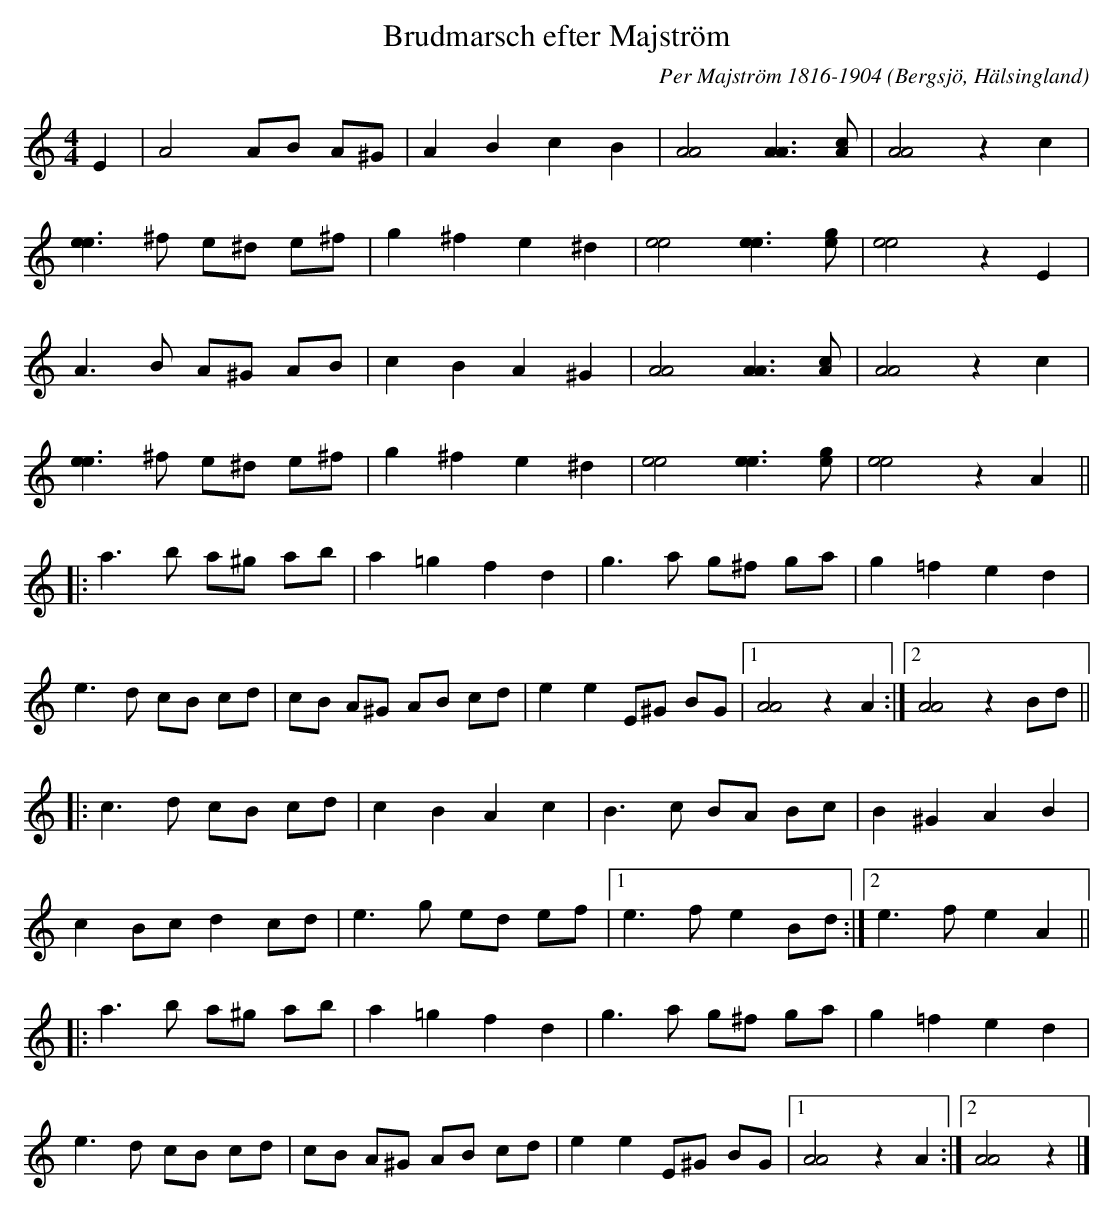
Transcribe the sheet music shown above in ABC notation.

X:1
T:Brudmarsch efter Majström
C:Per Majström 1816-1904
O:Bergsjö, Hälsingland
M:4/4
L:1/8
K:Am
E2 | A4 AB A^G | A2B2c2B2 | [AA]4 [AA]3[Ac] | [AA]4z2c2 |
[ee]3^f e^d e^f | g2^f2e2^d2 | [ee]4 [ee]3[eg] | [ee]4z2E2 |
A3B A^G AB | c2B2A2^G2 | [AA]4 [AA]3[Ac] | [AA]4z2c2 |
[ee]3^f e^d e^f | g2^f2e2^d2 | [ee]4 [ee]3[eg] | [ee]4z2A2 ||
|: a3b a^g ab | a2=g2f2d2 | g3a g^f ga | g2=f2e2d2 |
e3d cB cd | cB A^G AB cd | e2e2E^G BG |1 [AA]4z2A2 :|2 [AA]4z2Bd ||
|: c3d cB cd | c2B2A2c2 | B3c BA Bc | B2^G2A2B2 |
c2Bc d2cd | e3g ed ef |1 e3fe2Bd :|2 e3fe2A2 ||
|: a3b a^g ab | a2=g2f2d2 | g3a g^f ga | g2=f2e2d2 |
e3d cB cd | cB A^G AB cd | e2e2E^G BG |1 [AA]4z2A2 :|2 [AA]4z2 |]
